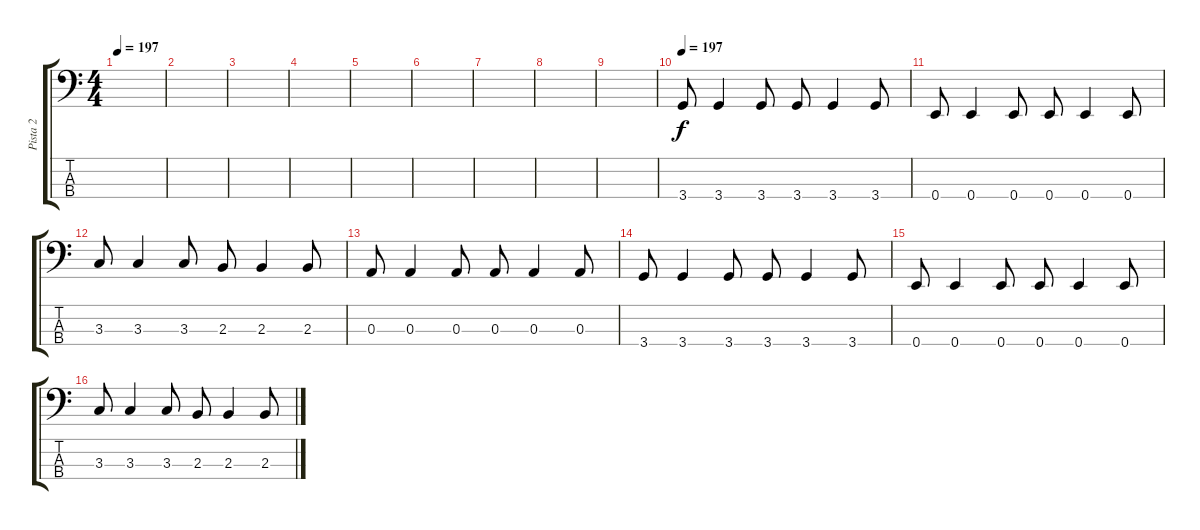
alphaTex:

\track ("Pista 2" "Pista 2") {instrument electricbasspick}
\staff {score tabs}
\tuning (G2 D2 A1 E1) {hide}
\ts (4 4)
\tempo 197
\tempo 110
\tempo 197
\clef f4
\ks c
|
|
|
|
|
|
|
|
|
\tempo 197
3.4.8 3.4.4 3.4.8 3.4.8 3.4.4 3.4.8 |
0.4.8 0.4.4 0.4.8 0.4.8 0.4.4 0.4.8 |
3.3.8 3.3.4 3.3.8 2.3.8 2.3.4 2.3.8 |
0.3.8 0.3.4 0.3.8 0.3.8 0.3.4 0.3.8 |
3.4.8 3.4.4 3.4.8 3.4.8 3.4.4 3.4.8 |
0.4.8 0.4.4 0.4.8 0.4.8 0.4.4 0.4.8 |
3.3.8 3.3.4 3.3.8 2.3.8 2.3.4 2.3.8
